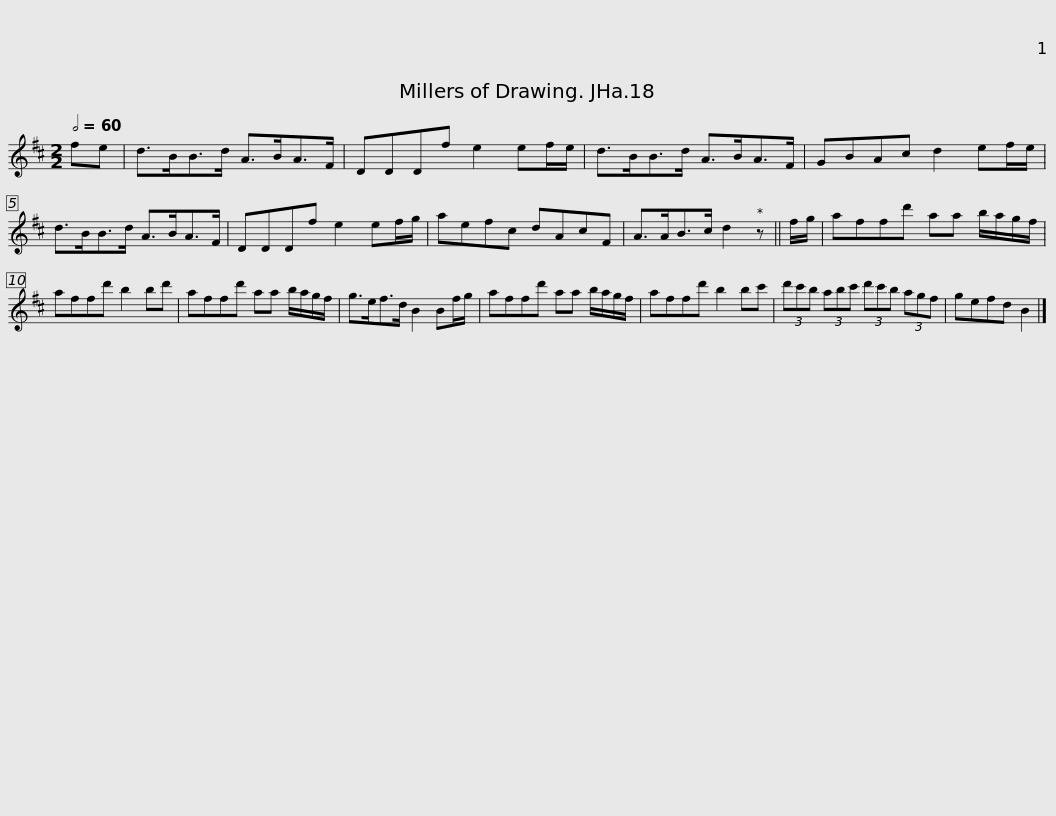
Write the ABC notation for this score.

X:1
L:1/8
Q:1/2=60
M:2/2
I:linebreak $
K:D
V:1 treble
V:1
 fe | d>BB>d A>BA>F | DDDf e2 ef/e/ | d>BB>d A>BA>F | GBAc d2 ef/e/ |$ %5
 d>BB>d A>BA>F | DDDf e2 ef/g/ | aefc dAcF | A>AB>c d2 z || f/g/ |$ %10
 affd' aa b/a/g/f/ | affd' b2 bd' | affd' aa b/a/g/f/ | g>ef>d B2 Bf/g/ |$ affd' aa b/a/g/f/ | %15
 affd' b2 bc' | (3d'c'b (3abc' (3d'c'b (3agf | gefd B2 |] %18
